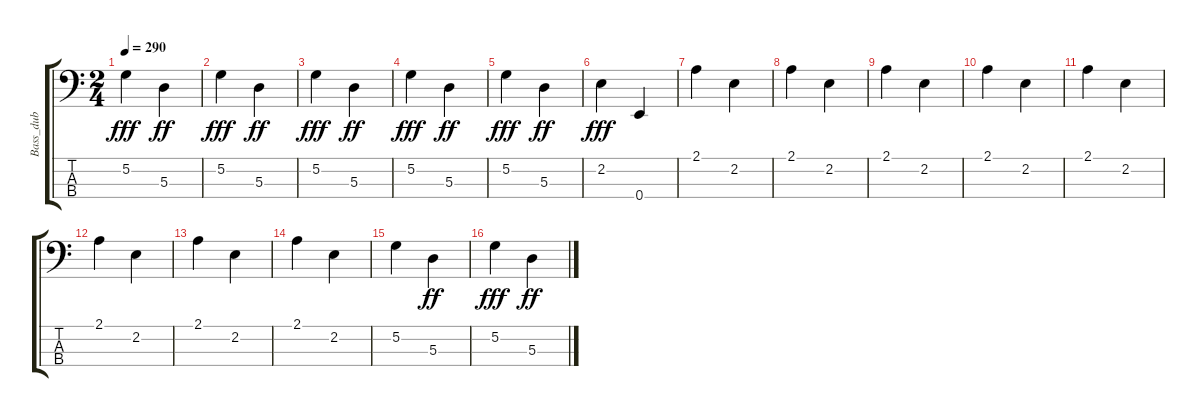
\track ("Bass_dub" "Bass_dub") {instrument electricguitarmuted}
\staff {score tabs}
\tuning (G2 D2 A1 E1) {hide}
\ts (2 4)
\tempo 290
\clef f4
\ks c
5.2.4{dy fff} 5.3.4{dy ff} |
5.2.4{dy fff} 5.3.4{dy ff} |
5.2.4{dy fff} 5.3.4{dy ff} |
5.2.4{dy fff} 5.3.4{dy ff} |
5.2.4{dy fff} 5.3.4{dy ff} |
2.2.4{dy fff} 0.4.4 |
2.1.4 2.2.4 |
2.1.4 2.2.4 |
2.1.4 2.2.4 |
2.1.4 2.2.4 |
2.1.4 2.2.4 |
2.1.4 2.2.4 |
2.1.4 2.2.4 |
2.1.4 2.2.4 |
5.2.4 5.3.4{dy ff} |
5.2.4{dy fff} 5.3.4{dy ff}
